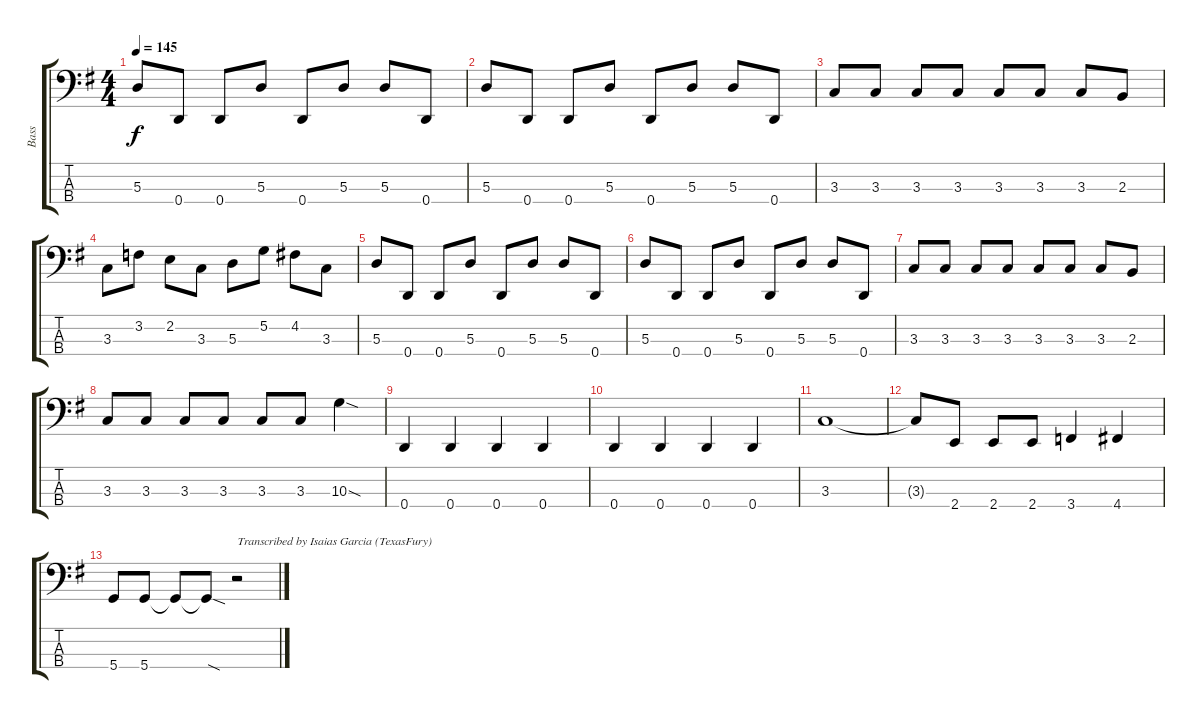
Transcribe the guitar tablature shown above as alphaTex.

\track ("Bass" "Bass") {instrument electricbassfinger}
\staff {score tabs}
\tuning (G2 D2 A1 D1) {hide}
\ts (4 4)
\tempo 145
\clef f4
\ks g
5.3.8{dy f} 0.4.8 0.4.8 5.3.8 0.4.8 5.3.8 5.3.8 0.4.8 |
5.3.8 0.4.8 0.4.8 5.3.8 0.4.8 5.3.8 5.3.8 0.4.8 |
3.3.8 3.3.8 3.3.8 3.3.8 3.3.8 3.3.8 3.3.8 2.3.8 |
3.3.8 3.2.8 2.2.8 3.3.8 5.3.8 5.2.8 4.2.8 3.3.8 |
5.3.8 0.4.8 0.4.8 5.3.8 0.4.8 5.3.8 5.3.8 0.4.8 |
5.3.8 0.4.8 0.4.8 5.3.8 0.4.8 5.3.8 5.3.8 0.4.8 |
3.3.8 3.3.8 3.3.8 3.3.8 3.3.8 3.3.8 3.3.8 2.3.8 |
3.3.8 3.3.8 3.3.8 3.3.8 3.3.8 3.3.8 10.3{sod}.4 |
0.4.4 0.4.4 0.4.4 0.4.4 |
0.4.4 0.4.4 0.4.4 0.4.4 |
3.3.1 |
3.3{t}.8 2.4.8 2.4.8 2.4.8 3.4.4 4.4.4 |
5.4.8 5.4.8 5.4{t}.8 5.4{sod t}.8 r.2{txt "Transcribed by Isaias Garcia (TexasFury)"}
